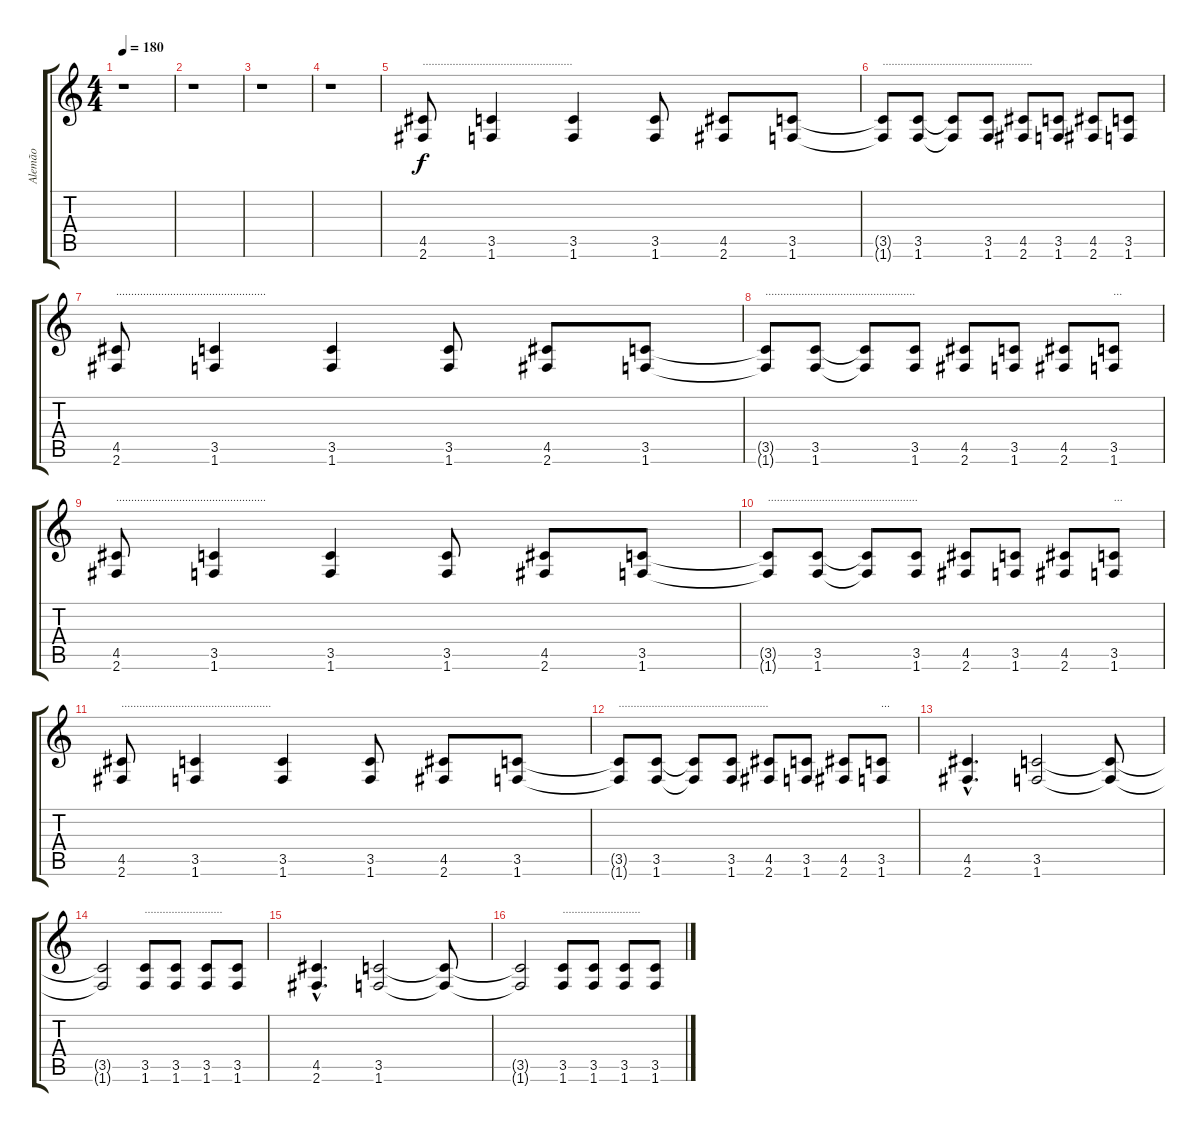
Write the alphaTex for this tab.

\track ("Alemão" "Alemão") {instrument distortionguitar}
\staff {score tabs}
\tuning (E4 B3 G3 D3 A2 E2) {hide}
\ts (4 4)
\tempo 180
\clef g2
\ks c
r.1{dy f instrument distortionguitar} |
r.1 |
r.1 |
r.1 |
(4.5 2.6).8{txt ".................................................."} (3.5 1.6).4 (3.5 1.6).4 (3.5 1.6).8 (4.5 2.6).8 (3.5 1.6).8 |
(3.5{t} 1.6{t}).8{txt ".................................................."} (3.5 1.6).8 (3.5{t} 1.6{t}).8 (3.5 1.6).8 (4.5 2.6).8 (3.5 1.6).8 (4.5 2.6).8 (3.5 1.6).8 |
(4.5 2.6).8{txt ".................................................."} (3.5 1.6).4 (3.5 1.6).4 (3.5 1.6).8 (4.5 2.6).8 (3.5 1.6).8 |
(3.5{t} 1.6{t}).8{txt ".................................................."} (3.5 1.6).8 (3.5{t} 1.6{t}).8 (3.5 1.6).8 (4.5 2.6).8 (3.5 1.6).8 (4.5 2.6).8 (3.5 1.6).8{txt "..."} |
(4.5 2.6).8{txt ".................................................."} (3.5 1.6).4 (3.5 1.6).4 (3.5 1.6).8 (4.5 2.6).8 (3.5 1.6).8 |
(3.5{t} 1.6{t}).8{txt ".................................................."} (3.5 1.6).8 (3.5{t} 1.6{t}).8 (3.5 1.6).8 (4.5 2.6).8 (3.5 1.6).8 (4.5 2.6).8 (3.5 1.6).8{txt "..."} |
(4.5 2.6).8{txt ".................................................."} (3.5 1.6).4 (3.5 1.6).4 (3.5 1.6).8 (4.5 2.6).8 (3.5 1.6).8 |
(3.5{t} 1.6{t}).8{txt ".................................................."} (3.5 1.6).8 (3.5{t} 1.6{t}).8 (3.5 1.6).8 (4.5 2.6).8 (3.5 1.6).8 (4.5 2.6).8 (3.5 1.6).8{txt "..."} |
(4.5{hac} 2.6{hac}).4{d} (3.5 1.6).2 (3.5{t} 1.6{t}).8 |
(3.5{t} 1.6{t}).2 (3.5 1.6).8{txt ".........................."} (3.5 1.6).8 (3.5 1.6).8 (3.5 1.6).8 |
(4.5{hac} 2.6{hac}).4{d} (3.5 1.6).2 (3.5{t} 1.6{t}).8 |
(3.5{t} 1.6{t}).2 (3.5 1.6).8{txt ".........................."} (3.5 1.6).8 (3.5 1.6).8 (3.5 1.6).8
